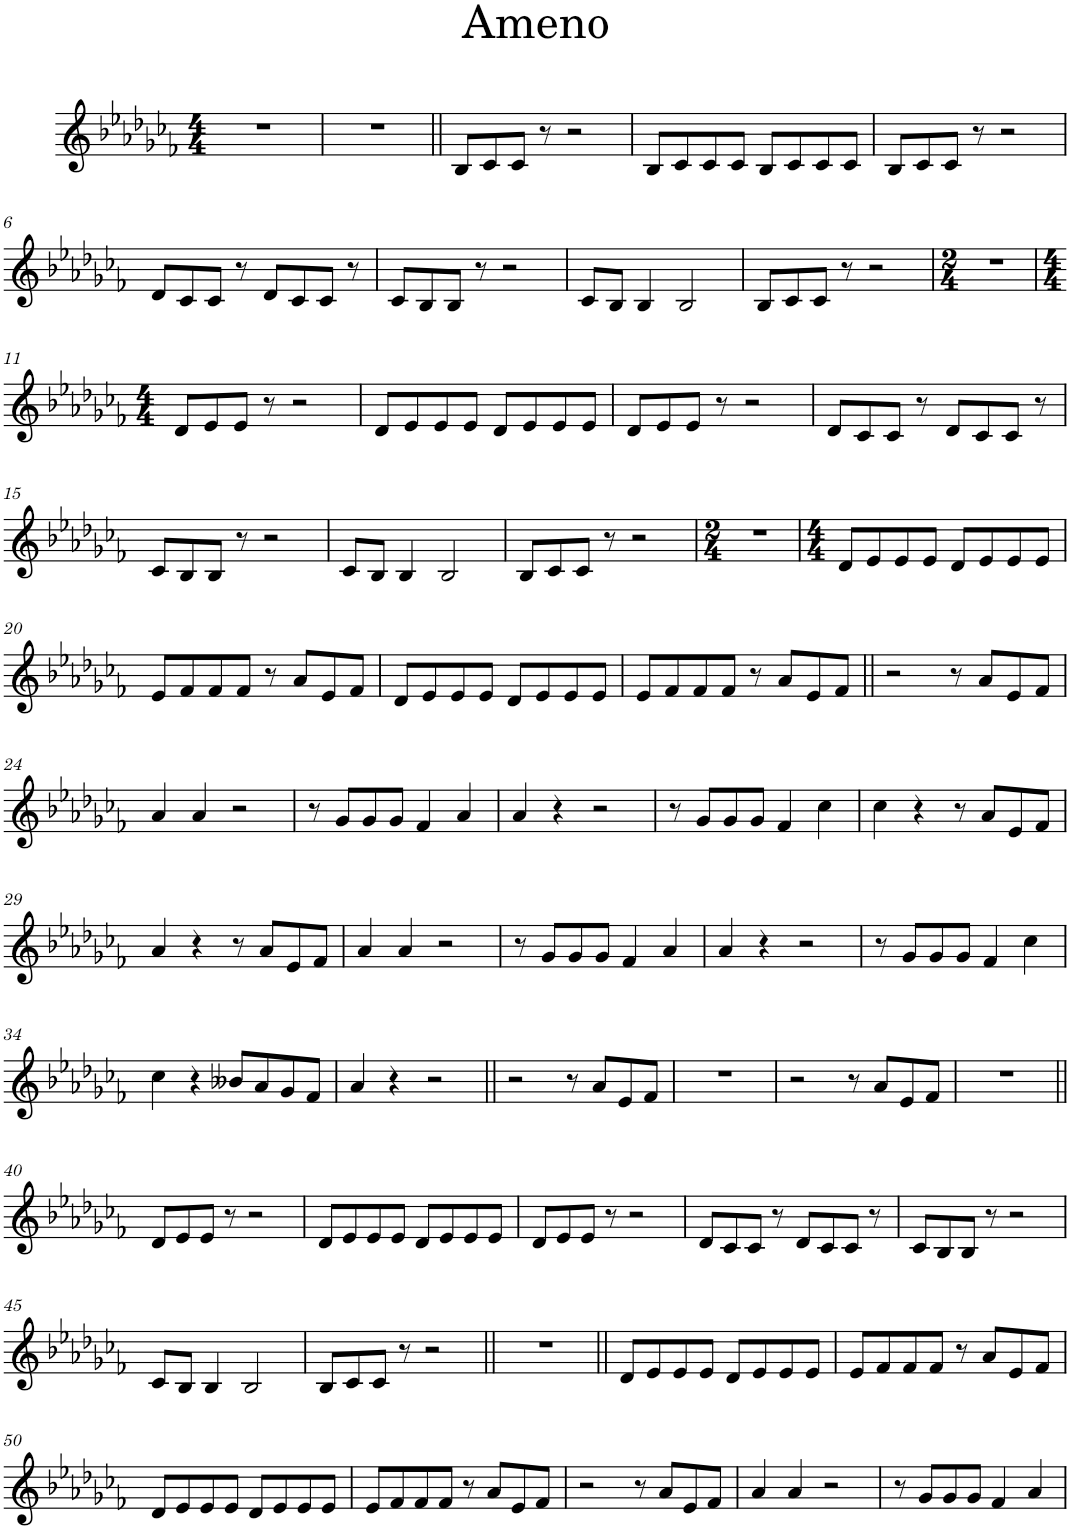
**kern
*part1
*staff1
*I"Bb Trumpet
*I'Bb Tpt.
*clefG2
*Trd1c2
*k[b-e-a-d-g-c-f-]
*M4/4
=1
1r
=2
1r
=3||
8B-/L
8c-/
8c-/J
8r
2r
=4
8B-/L
8c-/
8c-/
8c-/J
8B-/L
8c-/
8c-/
8c-/J
=5
8B-/L
8c-/
8c-/J
8r
2r
!!LO:LB:g=z
=6
8d-/L
8c-/
8c-/J
8r
8d-/L
8c-/
8c-/J
8r
=7
8c-/L
8B-/
8B-/J
8r
2r
=8
8c-/L
8B-/J
4B-/
2B-/
=9
8B-/L
8c-/
8c-/J
8r
2r
=10
*M2/4
2r
!!LO:LB:g=z
=11
*M4/4
8d-/L
8e-/
8e-/J
8r
2r
=12
8d-/L
8e-/
8e-/
8e-/J
8d-/L
8e-/
8e-/
8e-/J
=13
8d-/L
8e-/
8e-/J
8r
2r
=14
8d-/L
8c-/
8c-/J
8r
8d-/L
8c-/
8c-/J
8r
!!LO:LB:g=z
=15
8c-/L
8B-/
8B-/J
8r
2r
=16
8c-/L
8B-/J
4B-/
2B-/
=17
8B-/L
8c-/
8c-/J
8r
2r
=18
*M2/4
2r
=19
*M4/4
8d-/L
8e-/
8e-/
8e-/J
8d-/L
8e-/
8e-/
8e-/J
!!LO:LB:g=z
=20
8e-/L
8f-/
8f-/
8f-/J
8r
8a-/L
8e-/
8f-/J
=21
8d-/L
8e-/
8e-/
8e-/J
8d-/L
8e-/
8e-/
8e-/J
=22
8e-/L
8f-/
8f-/
8f-/J
8r
8a-/L
8e-/
8f-/J
=23||
2r
8r
8a-/L
8e-/
8f-/J
!!LO:LB:g=z
=24
4a-/
4a-/
2r
=25
8r
8g-/L
8g-/
8g-/J
4f-/
4a-/
=26
4a-/
4r
2r
=27
8r
8g-/L
8g-/
8g-/J
4f-/
4cc-\
=28
4cc-\
4r
8r
8a-/L
8e-/
8f-/J
!!LO:LB:g=z
=29
4a-/
4r
8r
8a-/L
8e-/
8f-/J
=30
4a-/
4a-/
2r
=31
8r
8g-/L
8g-/
8g-/J
4f-/
4a-/
=32
4a-/
4r
2r
=33
8r
8g-/L
8g-/
8g-/J
4f-/
4cc-\
!!LO:LB:g=z
=34
4cc-\
4r
8b--X/L
8a-/
8g-/
8f-/J
=35
4a-/
4r
2r
=36||
2r
8r
8a-/L
8e-/
8f-/J
=37
1r
=38
2r
8r
8a-/L
8e-/
8f-/J
=39
1r
!!LO:LB:g=z
=40||
8d-/L
8e-/
8e-/J
8r
2r
=41
8d-/L
8e-/
8e-/
8e-/J
8d-/L
8e-/
8e-/
8e-/J
=42
8d-/L
8e-/
8e-/J
8r
2r
=43
8d-/L
8c-/
8c-/J
8r
8d-/L
8c-/
8c-/J
8r
=44
8c-/L
8B-/
8B-/J
8r
2r
!!LO:LB:g=z
=45
8c-/L
8B-/J
4B-/
2B-/
=46
8B-/L
8c-/
8c-/J
8r
2r
=47||
1r
=48||
8d-/L
8e-/
8e-/
8e-/J
8d-/L
8e-/
8e-/
8e-/J
=49
8e-/L
8f-/
8f-/
8f-/J
8r
8a-/L
8e-/
8f-/J
!!LO:LB:g=z
=50
8d-/L
8e-/
8e-/
8e-/J
8d-/L
8e-/
8e-/
8e-/J
=51
8e-/L
8f-/
8f-/
8f-/J
8r
8a-/L
8e-/
8f-/J
=52
2r
8r
8a-/L
8e-/
8f-/J
=53
4a-/
4a-/
2r
=54
8r
8g-/L
8g-/
8g-/J
4f-/
4a-/
=
*-
